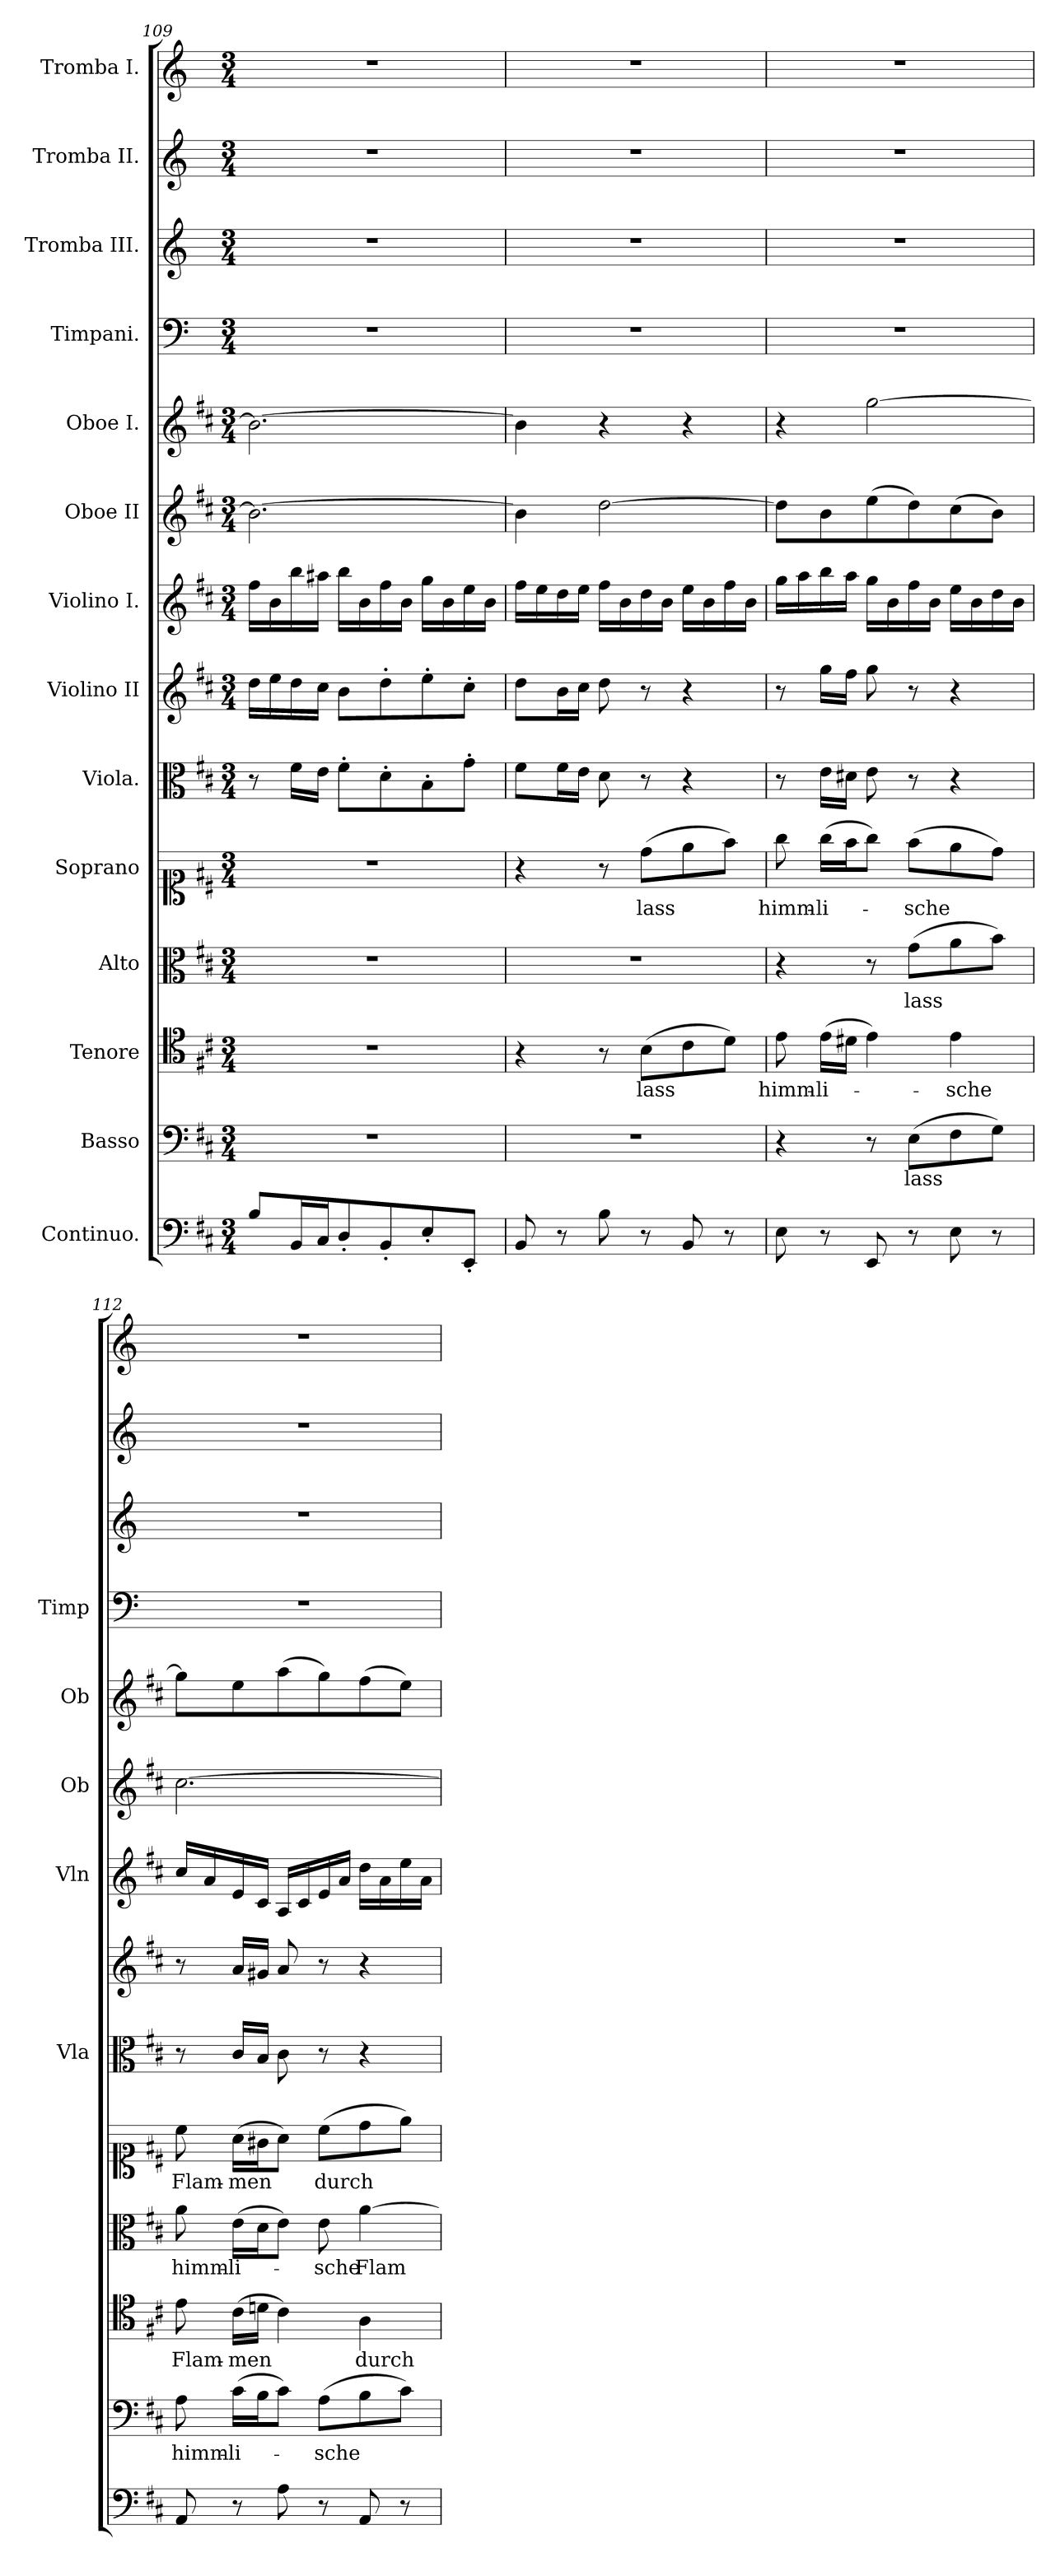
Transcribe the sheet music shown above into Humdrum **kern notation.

**kern	**kern	**text	**kern	**text	**kern	**text	**kern	**text	**kern	**kern	**kern	**kern	**kern	**kern	**kern	**kern	**kern
*part14	*part13	*part13	*part12	*part12	*part11	*part11	*part10	*part10	*part9	*part8	*part7	*part6	*part5	*part4	*part3	*part2	*part1
*staff14	*staff13	*staff13	*staff12	*staff12	*staff11	*staff11	*staff10	*staff10	*staff9	*staff8	*staff7	*staff6	*staff5	*staff4	*staff3	*staff2	*staff1
*I"Continuo.	*I"Basso	*	*I"Tenore	*	*I"Alto	*	*I"Soprano	*	*I"Viola.	*I"Violino II	*I"Violino I.	*I"Oboe II	*I"Oboe I.	*I"Timpani.	*I"Tromba III.	*I"Tromba II.	*I"Tromba I.
*	*	*	*	*	*	*	*	*	*I'Vla	*	*I'Vln	*I'Ob	*I'Ob	*I'Timp	*	*	*
!!LO:PB:g=z
*clefF4	*clefF4	*	*clefC4	*	*clefC3	*	*clefC1	*	*clefC3	*clefG2	*clefG2	*clefG2	*clefG2	*clefF4	*clefG2	*clefG2	*clefG2
*	*	*	*	*	*	*	*	*	*	*	*	*	*	*ITrd-1c-2	*ITrd-1c-2	*ITrd-1c-2	*ITrd-1c-2
*k[f#c#]	*k[f#c#]	*	*k[f#c#]	*	*k[f#c#]	*	*k[f#c#]	*	*k[f#c#]	*k[f#c#]	*k[f#c#]	*k[f#c#]	*k[f#c#]	*k[f#c#]	*k[f#c#]	*k[f#c#]	*k[f#c#]
*M3/4	*M3/4	*	*M3/4	*	*M3/4	*	*M3/4	*	*M3/4	*M3/4	*M3/4	*M3/4	*M3/4	*M3/4	*M3/4	*M3/4	*M3/4
=109	=109	=109	=109	=109	=109	=109	=109	=109	=109	=109	=109	=109	=109	=109	=109	=109	=109
8B/L	2.r	.	2.r	.	2.r	.	2.r	.	8r	16dd\LL	16ff#\LL	2.b\_	2.b\_	2.r	2.r	2.r	2.r
.	.	.	.	.	.	.	.	.	.	16ee\	16b\	.	.	.	.	.	.
16BB/L	.	.	.	.	.	.	.	.	16f#\LL	16dd\	16bb\	.	.	.	.	.	.
16C#/J	.	.	.	.	.	.	.	.	16e\JJ	16cc#\JJ	16aa#X\JJ	.	.	.	.	.	.
8D'/	.	.	.	.	.	.	.	.	8f#'\L	8b\L	16bb\LL	.	.	.	.	.	.
.	.	.	.	.	.	.	.	.	.	.	16b\	.	.	.	.	.	.
8BB'/	.	.	.	.	.	.	.	.	8d'\	8dd'\	16ff#\	.	.	.	.	.	.
.	.	.	.	.	.	.	.	.	.	.	16b\JJ	.	.	.	.	.	.
8E'/	.	.	.	.	.	.	.	.	8B'\	8ee'\	16gg\LL	.	.	.	.	.	.
.	.	.	.	.	.	.	.	.	.	.	16b\	.	.	.	.	.	.
8EE'/J	.	.	.	.	.	.	.	.	8g'\J	8cc#'\J	16ee\	.	.	.	.	.	.
.	.	.	.	.	.	.	.	.	.	.	16b\JJ	.	.	.	.	.	.
=110	=110	=110	=110	=110	=110	=110	=110	=110	=110	=110	=110	=110	=110	=110	=110	=110	=110
8BB/	2.r	.	4r	.	2.r	.	4r	.	8f#\L	8dd\L	16ff#\LL	4b\]	4b\]	2.r	2.r	2.r	2.r
.	.	.	.	.	.	.	.	.	.	.	16ee\	.	.	.	.	.	.
8r	.	.	.	.	.	.	.	.	16f#\L	16b\L	16dd\	.	.	.	.	.	.
.	.	.	.	.	.	.	.	.	16e\JJ	16cc#\JJ	16ee\JJ	.	.	.	.	.	.
8B\	.	.	8r	.	.	.	8r	.	8d\	8dd\	16ff#\LL	[2dd\	4r	.	.	.	.
.	.	.	.	.	.	.	.	.	.	.	16b\	.	.	.	.	.	.
!	!	!	!	!LO:LY:b	!	!	!	!LO:LY:b	!	!	!	!	!	!	!	!	!
8r	.	.	(>8B\L	lass	.	.	(>8dd\L	lass	8r	8r	16dd\	.	.	.	.	.	.
.	.	.	.	.	.	.	.	.	.	.	16b\JJ	.	.	.	.	.	.
8BB/	.	.	8c#\	.	.	.	8ee\	.	4r	4r	16ee\LL	.	4r	.	.	.	.
.	.	.	.	.	.	.	.	.	.	.	16b\	.	.	.	.	.	.
8r	.	.	8d\J)	.	.	.	8ff#\J)	.	.	.	16ff#\	.	.	.	.	.	.
.	.	.	.	.	.	.	.	.	.	.	16b\JJ	.	.	.	.	.	.
=111	=111	=111	=111	=111	=111	=111	=111	=111	=111	=111	=111	=111	=111	=111	=111	=111	=111
!	!	!	!	!LO:LY:b	!	!	!	!LO:LY:b	!	!	!	!	!	!	!	!	!
8E\	4r	.	8e\	himm-	4r	.	8gg\	himm-	8r	8r	16gg\LL	8dd\L]	4r	2.r	2.r	2.r	2.r
.	.	.	.	.	.	.	.	.	.	.	16aa\	.	.	.	.	.	.
!	!	!	!	!LO:LY:b	!	!	!	!LO:LY:b	!	!	!	!	!	!	!	!	!
8r	.	.	(>16e\LL	-li-	.	.	(>16gg\LL	-li-	16e\LL	16gg\LL	16bb\	8b\	.	.	.	.	.
.	.	.	16d#X\JJ	.	.	.	16ff#\J	.	16d#X\JJ	16ff#\JJ	16aa\JJ	.	.	.	.	.	.
8EE/	8r	.	4e\)	.	8r	.	8gg\J)	.	8e\	8gg\	16gg\LL	(>8ee\	[2gg\	.	.	.	.
.	.	.	.	.	.	.	.	.	.	.	16b\	.	.	.	.	.	.
!	!	!LO:LY:b	!	!	!	!LO:LY:b	!	!LO:LY:b	!	!	!	!	!	!	!	!	!
8r	(>8E\L	lass	.	.	(<8g\L	lass	(>8ff#\L	sche	8r	8r	16ff#\	8dd\)	.	.	.	.	.
.	.	.	.	.	.	.	.	.	.	.	16b\JJ	.	.	.	.	.	.
!	!	!	!	!LO:LY:b	!	!	!	!	!	!	!	!	!	!	!	!	!
8E\	8F#\	.	4e\	sche	8a\	.	8ee\	.	4r	4r	16ee\LL	(>8cc#\	.	.	.	.	.
.	.	.	.	.	.	.	.	.	.	.	16b\	.	.	.	.	.	.
8r	8G\J)	.	.	.	8b\J)	.	8dd\J)	.	.	.	16dd\	8b\J)	.	.	.	.	.
.	.	.	.	.	.	.	.	.	.	.	16b\JJ	.	.	.	.	.	.
=112	=112	=112	=112	=112	=112	=112	=112	=112	=112	=112	=112	=112	=112	=112	=112	=112	=112
!	!	!LO:LY:b	!	!LO:LY:b	!	!LO:LY:b	!	!LO:LY:b	!	!	!	!	!	!	!	!	!
8AA/	8A\	-himm-	8e\	-Flam-	8a\	himm-	8cc#\	Flam-	8r	8r	16cc#/LL	[2.cc#\	8gg\L]	2.r	2.r	2.r	2.r
.	.	.	.	.	.	.	.	.	.	.	16a/	.	.	.	.	.	.
!	!	!LO:LY:b	!	!LO:LY:b	!	!LO:LY:b	!	!LO:LY:b	!	!	!	!	!	!	!	!	!
8r	(>16c#\LL	-li-	(>16c#\LL	-men	(<16e\LL	-li-	(>16a\LL	-men	16c#/LL	16a/LL	16e/	.	8ee\	.	.	.	.
.	16B\J	.	16dn\JJ	.	16d\J	.	16g#X\J	.	16B/JJ	16g#X/JJ	16c#/JJ	.	.	.	.	.	.
8A\	8c#\J)	.	4c#\)	.	8e\J)	.	8a\J)	.	8c#\	8a/	16A/LL	.	(>8aa\	.	.	.	.
.	.	.	.	.	.	.	.	.	.	.	16c#/	.	.	.	.	.	.
!	!	!LO:LY:b	!	!	!	!LO:LY:b	!	!LO:LY:b	!	!	!	!	!	!	!	!	!
8r	(>8A\L	sche	.	.	8e\	-sche	(>8cc#\L	durch	8r	8r	16e/	.	8gg\)	.	.	.	.
.	.	.	.	.	.	.	.	.	.	.	16a/JJ	.	.	.	.	.	.
!	!	!	!	!LO:LY:b	!	!LO:LY:b	!	!	!	!	!	!	!	!	!	!	!
8AA/	8B\	.	4A\	durch-	[4a\	Flam-	8dd\	.	4r	4r	16dd\LL	.	(>8ff#\	.	.	.	.
.	.	.	.	.	.	.	.	.	.	.	16a\	.	.	.	.	.	.
8r	8c#\J)	.	.	.	.	.	8ee\J)	.	.	.	16ee\	.	8ee\J)	.	.	.	.
.	.	.	.	.	.	.	.	.	.	.	16a\JJ	.	.	.	.	.	.
=	=	=	=	=	=	=	=	=	=	=	=	=	=	=	=	=	=
*-	*-	*-	*-	*-	*-	*-	*-	*-	*-	*-	*-	*-	*-	*-	*-	*-	*-
